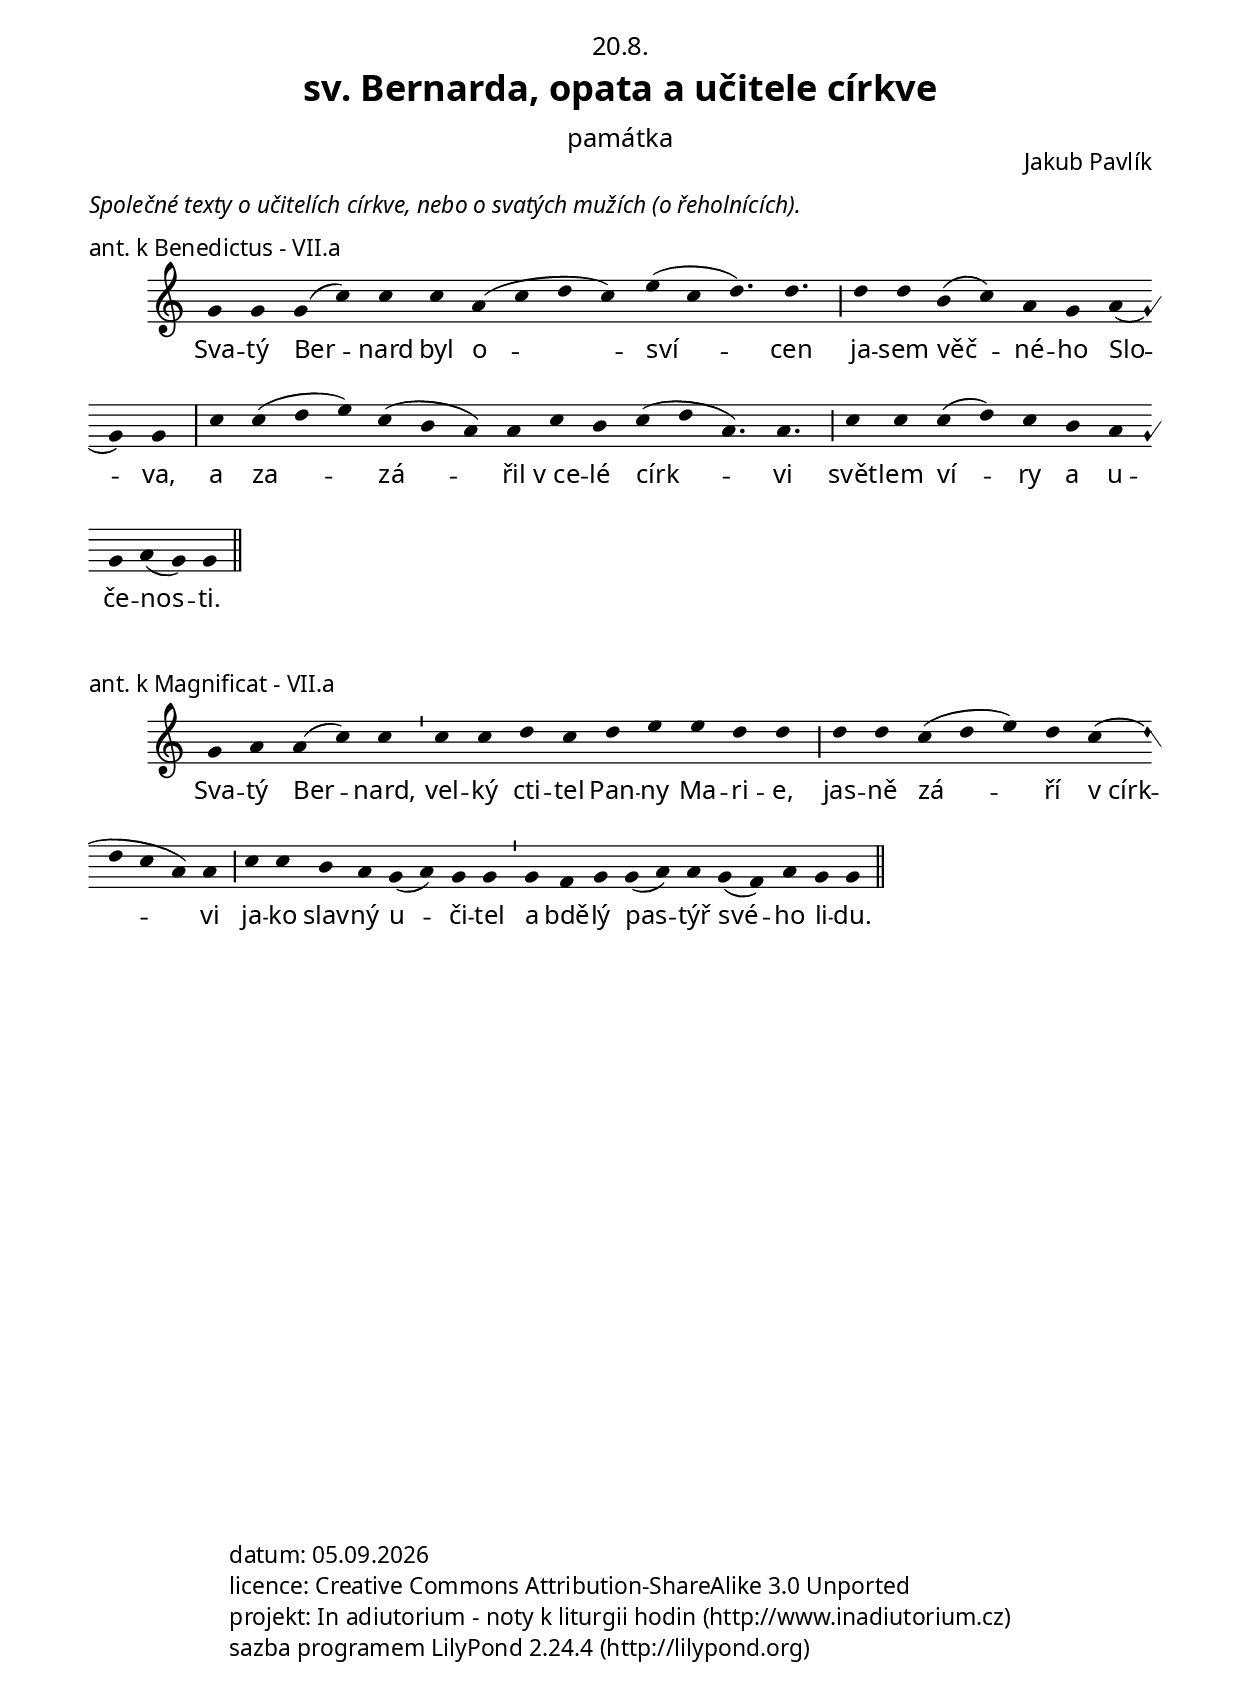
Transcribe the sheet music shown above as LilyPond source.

\version "2.15.40"

\include "../spolecne.ly"
\include "../dilyresponsorii.ly"

\header {
  title = \markup\titleSvatek
            "sv. Bernarda, opata a učitele církve"
            památka
            20.8.
  composer = "Jakub Pavlík"
}

\markup\communia #'(#:ucitel #:reholnik)

\score {
  \relative c'' {
    \choralniRezim
    g4 g g( c) c
    c a( c d c) e( c d4.) d \barMaior
    d4 d b( c) a g a( g) g \barMax
    c c( d e) c( b a) a c b c( d a4.) a \barMaior
    c4 c c( d) c b a g a( g) g \barFinalis
  }
  \addlyrics {
    Sva -- tý Ber -- nard byl o -- sví -- cen
    ja -- sem věč -- né -- ho Slo -- va,
    a za -- zá -- řil v_ce -- lé círk -- vi
    svět -- lem ví -- ry a u -- če -- nos -- ti.
  }
  \header {
    quid = "ant. k Benedictus"
    modus = "VII"
    differentia = "a"
    psalmus = ""
    id = "aben"
    piece = \markup {\sestavTitulekBezZalmu}
  }
}

\score {
  \relative c'' {
    \choralniRezim
    g4 a a( c) c \barMin
    c c d c d e e d d \barMaior
    d d c( d e) d c( d c a) a \barMaior
    c c b a g( a) g g \barMin
    g f g g( a) a g( f) a g g \barFinalis
  }
  \addlyrics {
    Sva -- tý Ber -- nard,
    vel -- ký cti -- tel Pan -- ny Ma -- ri -- e,
    jas -- ně zá -- ří v_círk -- vi
    ja -- ko slav -- ný u -- či -- tel
    a bdě -- lý pas -- týř své -- ho li -- du.
  }
  \header {
    quid = "ant. k Magnificat"
    modus = "VII"
    differentia = "a"
    psalmus = ""
    id = "amag"
    piece = \markup {\sestavTitulekBezZalmu}
  }
}